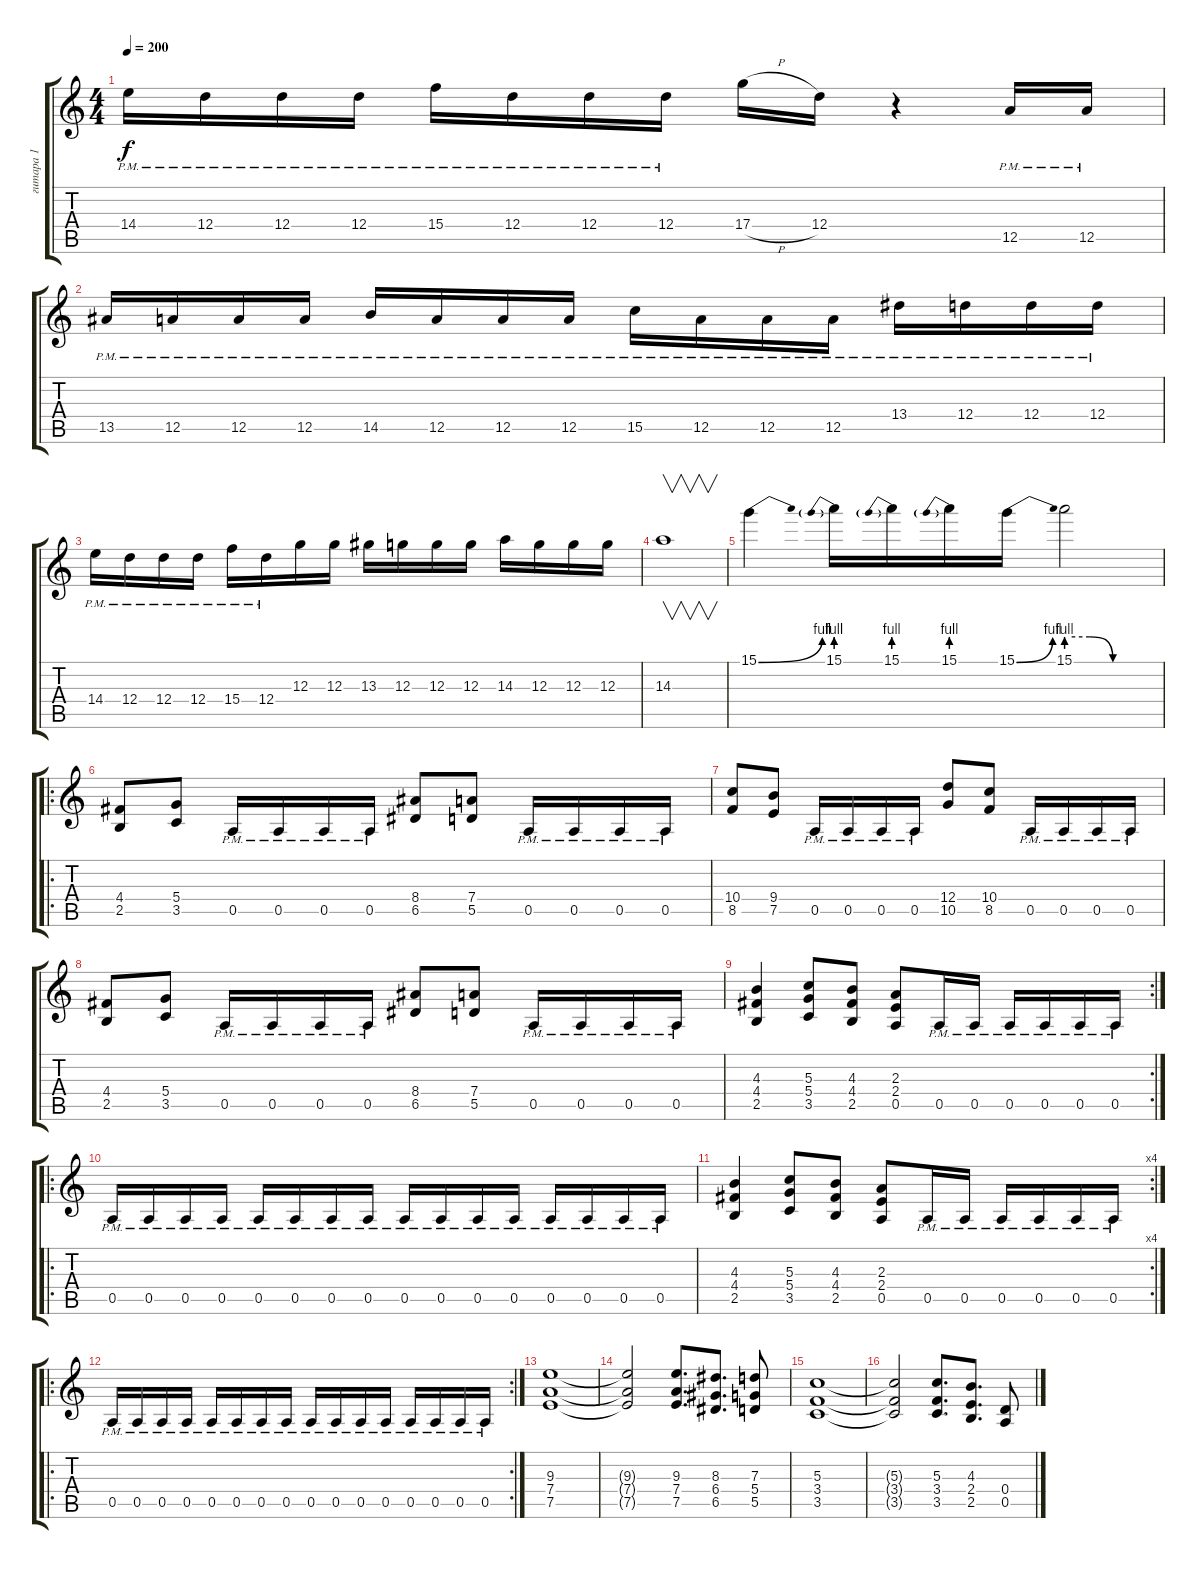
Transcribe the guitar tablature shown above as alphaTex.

\track ("гитара 1" "гитара 1") {instrument distortionguitar}
\staff {score tabs}
\tuning (E4 B3 G3 D3 A2 E2) {hide}
\ts (4 4)
\tempo 200
\clef g2
\ks c
14.4{pm}.16{dy f} 12.4{pm}.16 12.4{pm}.16 12.4{pm}.16 15.4{pm}.16 12.4{pm}.16 12.4{pm}.16 12.4{pm}.16 17.4{h}.16 12.4.16 r.4 12.5{pm}.16 12.5{pm}.16 |
13.5{pm}.16 12.5{pm}.16 12.5{pm}.16 12.5{pm}.16 14.5{pm}.16 12.5{pm}.16 12.5{pm}.16 12.5{pm}.16 15.5{pm}.16 12.5{pm}.16 12.5{pm}.16 12.5{pm}.16 13.4{pm}.16 12.4{pm}.16 12.4{pm}.16 12.4{pm}.16 |
14.4{pm}.16 12.4{pm}.16 12.4{pm}.16 12.4{pm}.16 15.4{pm}.16 12.4{pm}.16 12.3.16 12.3.16 13.3.16 12.3.16 12.3.16 12.3.16 14.3.16 12.3.16 12.3.16 12.3.16 |
14.3.1{v} |
15.1{be (bend 0 0 60 4)}.4 15.1{be (prebend 0 4 60 4)}.16 15.1{be (prebend 0 4 60 4)}.16 15.1{be (prebend 0 4 60 4)}.16 15.1{be (bend 0 0 60 4)}.16 15.1{be (custom 0 4 15 4 30 0 60 0)}.2 |
\ro
(4.4 2.5).8 (5.4 3.5).8 0.5{pm}.16 0.5{pm}.16 0.5{pm}.16 0.5{pm}.16 (8.4 6.5).8 (7.4 5.5).8 0.5{pm}.16 0.5{pm}.16 0.5{pm}.16 0.5{pm}.16 |
(10.4 8.5).8 (9.4 7.5).8 0.5{pm}.16 0.5{pm}.16 0.5{pm}.16 0.5{pm}.16 (12.4 10.5).8 (10.4 8.5).8 0.5{pm}.16 0.5{pm}.16 0.5{pm}.16 0.5{pm}.16 |
(4.4 2.5).8 (5.4 3.5).8 0.5{pm}.16 0.5{pm}.16 0.5{pm}.16 0.5{pm}.16 (8.4 6.5).8 (7.4 5.5).8 0.5{pm}.16 0.5{pm}.16 0.5{pm}.16 0.5{pm}.16 |
\rc 2
(4.3 4.4 2.5).4 (5.3 5.4 3.5).8 (4.3 4.4 2.5).8 (2.3 2.4 0.5).8 0.5{pm}.16 0.5{pm}.16 0.5{pm}.16 0.5{pm}.16 0.5{pm}.16 0.5{pm}.16 |
\ro
0.5{pm}.16 0.5{pm}.16 0.5{pm}.16 0.5{pm}.16 0.5{pm}.16 0.5{pm}.16 0.5{pm}.16 0.5{pm}.16 0.5{pm}.16 0.5{pm}.16 0.5{pm}.16 0.5{pm}.16 0.5{pm}.16 0.5{pm}.16 0.5{pm}.16 0.5{pm}.16 |
\rc 4
(4.3 4.4 2.5).4 (5.3 5.4 3.5).8 (4.3 4.4 2.5).8 (2.3 2.4 0.5).8 0.5{pm}.16 0.5{pm}.16 0.5{pm}.16 0.5{pm}.16 0.5{pm}.16 0.5{pm}.16 |
\ro
\rc 2
0.5{pm}.16 0.5{pm}.16 0.5{pm}.16 0.5{pm}.16 0.5{pm}.16 0.5{pm}.16 0.5{pm}.16 0.5{pm}.16 0.5{pm}.16 0.5{pm}.16 0.5{pm}.16 0.5{pm}.16 0.5{pm}.16 0.5{pm}.16 0.5{pm}.16 0.5{pm}.16 |
(9.3 7.4 7.5).1 |
(9.3{t} 7.4{t} 7.5{t}).2 (9.3 7.4 7.5).8{d} (8.3 6.4 6.5).8{d} (7.3 5.4 5.5).8 |
(5.3 3.4 3.5).1 |
(5.3{t} 3.4{t} 3.5{t}).2 (5.3 3.4 3.5).8{d} (4.3 2.4 2.5).8{d} (0.4 0.5).8
